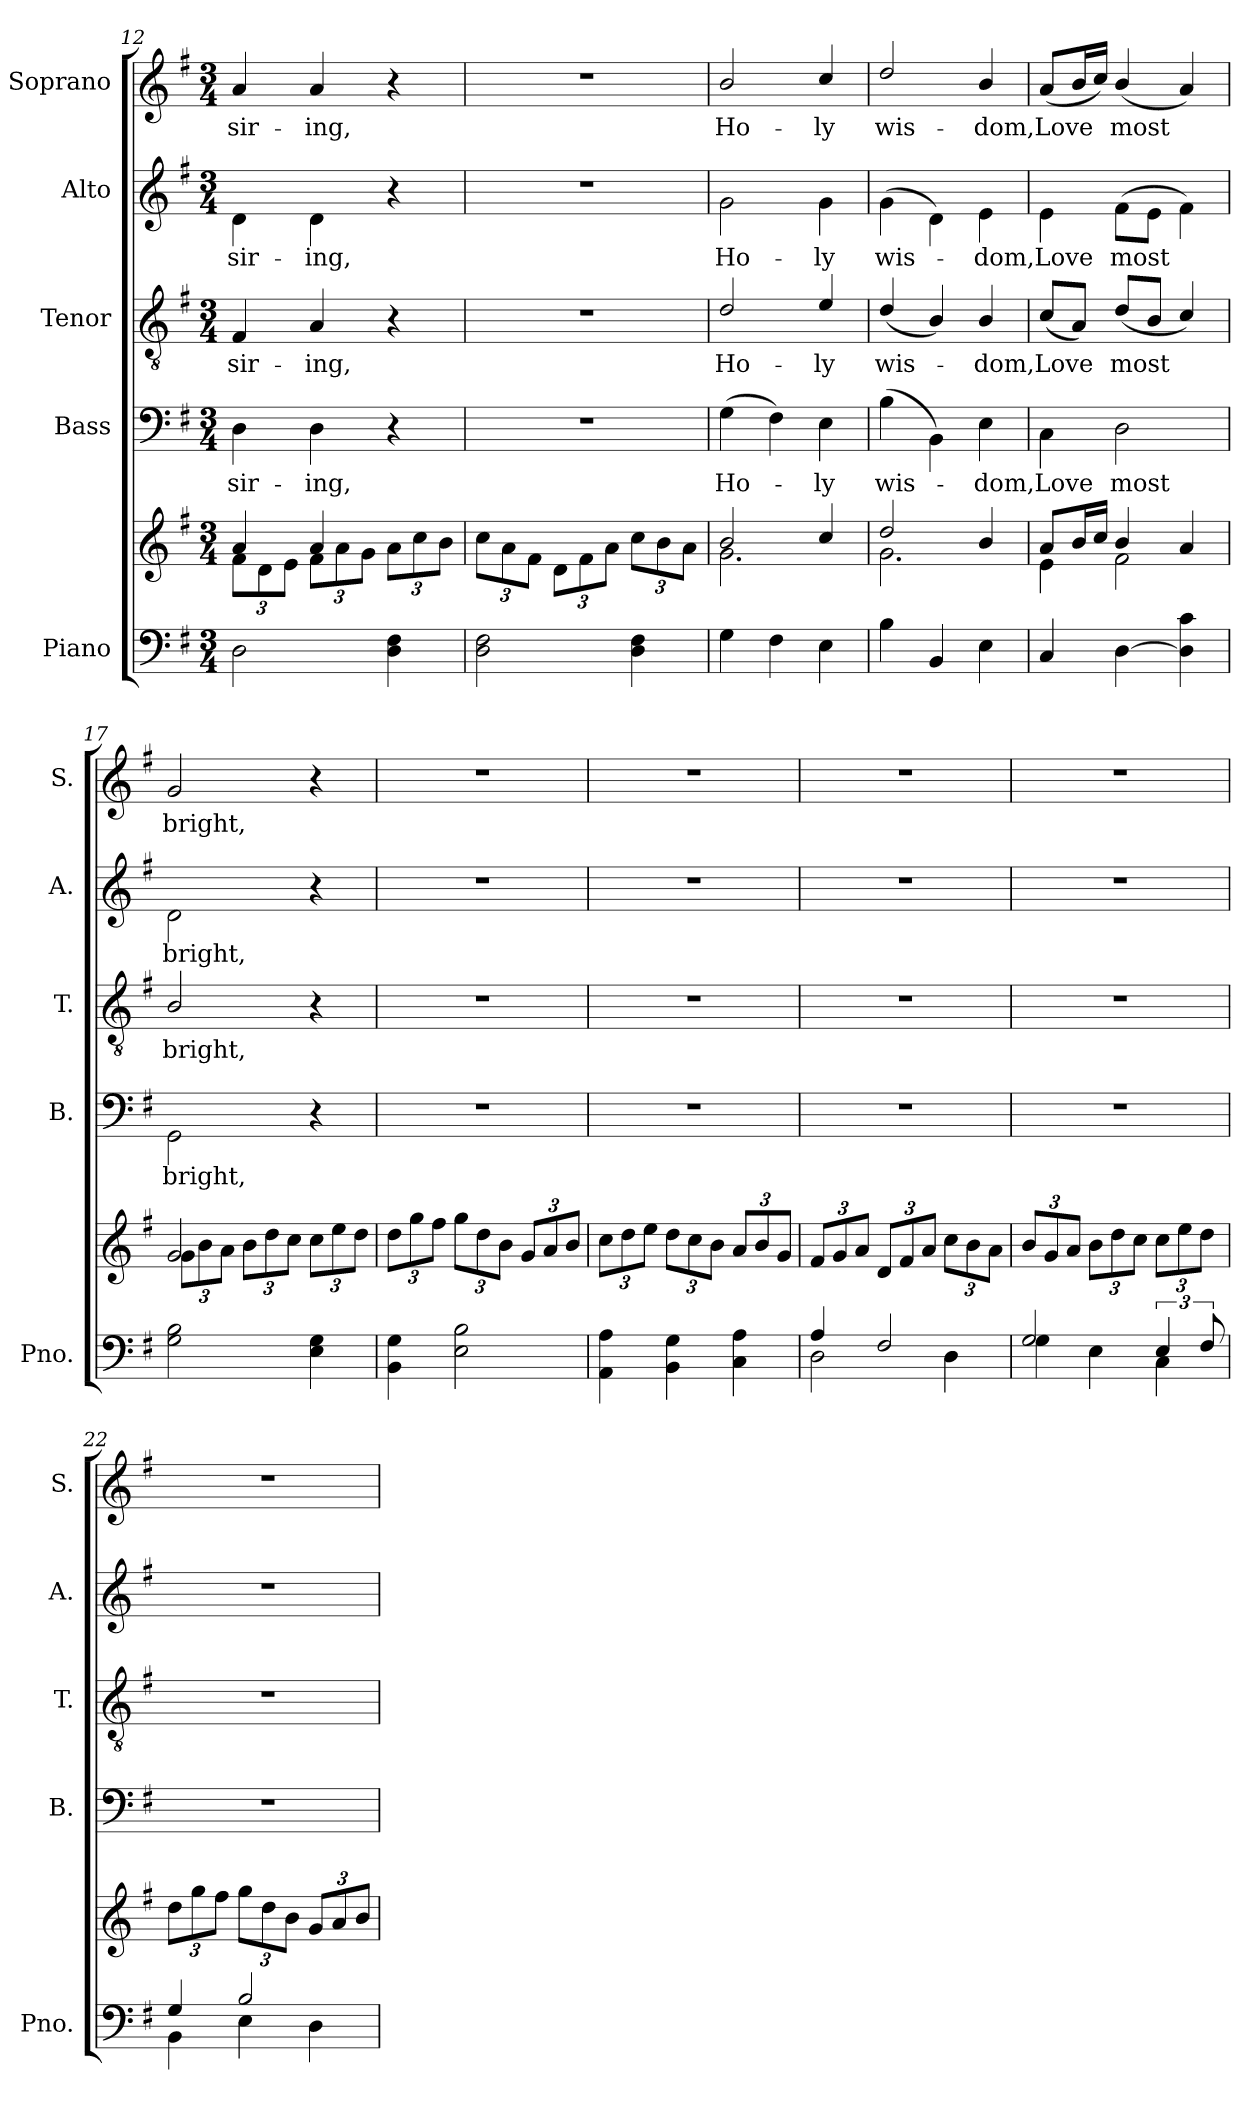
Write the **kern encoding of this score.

**kern	**kern	**kern	**text	**kern	**text	**kern	**text	**kern	**text
*part5	*part5	*part4	*part4	*part3	*part3	*part2	*part2	*part1	*part1
*staff6	*staff5	*staff4	*staff4	*staff3	*staff3	*staff2	*staff2	*staff1	*staff1
*I"Piano	*	*I"Bass	*	*I"Tenor	*	*I"Alto	*	*I"Soprano	*
*I'Pno.	*	*I'B.	*	*I'T.	*	*I'A.	*	*I'S.	*
!!LO:PB:g=z
*clefF4	*clefG2	*clefF4	*	*clefGv2	*	*clefG2	*	*clefG2	*
*k[f#]	*k[f#]	*k[f#]	*	*k[f#]	*	*k[f#]	*	*k[f#]	*
*G:	*G:	*G:	*	*G:	*	*G:	*	*G:	*
*M3/4	*M3/4	*M3/4	*	*M3/4	*	*M3/4	*	*M3/4	*
=12	=12	=12	=12	=12	=12	=12	=12	=12	=12
*	*^	*	*	*	*	*	*	*	*
*	*	*Xbrackettup	*	*	*	*	*	*	*	*
!	!	!	!	!LO:LY:b	!	!LO:LY:b	!	!LO:LY:b	!	!LO:LY:b
2D\	4a/	12f#\L	4D\	-sir-	4F#/	-sir-	4d\	-sir-	4a/	-sir-
.	.	12d\	.	.	.	.	.	.	.	.
.	.	12e\J	.	.	.	.	.	.	.	.
!	!	!	!	!LO:LY:b	!	!LO:LY:b	!	!LO:LY:b	!	!LO:LY:b
.	4a/	12f#\L	4D\	-ing,	4A/	-ing,	4d\	-ing,	4a/	-ing,
.	.	12a\	.	.	.	.	.	.	.	.
.	.	12g\J	.	.	.	.	.	.	.	.
4D\ 4F#\	4ryy	12a\L	4r	.	4r	.	4r	.	4r	.
.	.	12cc\	.	.	.	.	.	.	.	.
.	.	12b\J	.	.	.	.	.	.	.	.
=13	=13	=13	=13	=13	=13	=13	=13	=13	=13	=13
2D\ 2F#\	2.ryy	12cc\L	2.r	.	2.r	.	2.r	.	2.r	.
.	.	12a\	.	.	.	.	.	.	.	.
.	.	12f#\J	.	.	.	.	.	.	.	.
.	.	12d\L	.	.	.	.	.	.	.	.
.	.	12f#\	.	.	.	.	.	.	.	.
.	.	12a\J	.	.	.	.	.	.	.	.
4D\ 4F#\	.	12cc\L	.	.	.	.	.	.	.	.
.	.	12b\	.	.	.	.	.	.	.	.
.	.	12a\J	.	.	.	.	.	.	.	.
=14	=14	=14	=14	=14	=14	=14	=14	=14	=14	=14
!	!	!	!	!LO:LY:b	!	!LO:LY:b	!	!LO:LY:b	!	!LO:LY:b
4G\	2b/	2.g\	(>4G\	Ho-	2d/	Ho-	2g\	Ho-	2b/	Ho-
4F#\	.	.	4F#\)	.	.	.	.	.	.	.
!	!	!	!	!LO:LY:b	!	!LO:LY:b	!	!LO:LY:b	!	!LO:LY:b
4E\	4cc/	.	4E\	-ly	4e/	-ly	4g\	-ly	4cc/	-ly
=15	=15	=15	=15	=15	=15	=15	=15	=15	=15	=15
!	!	!	!	!LO:LY:b	!	!LO:LY:b	!	!LO:LY:b	!	!LO:LY:b
4B\	2dd/	2.g\	(>4B\	wis-	(<4d/	wis-	(>4g\	wis-	2dd/	wis-
4BB/	.	.	4BB\)	.	4B/)	.	4d\)	.	.	.
!	!	!	!	!LO:LY:b	!	!LO:LY:b	!	!LO:LY:b	!	!LO:LY:b
4E\	4b/	.	4E\	-dom,	4B/	-dom,	4e\	-dom,	4b/	-dom,
=16	=16	=16	=16	=16	=16	=16	=16	=16	=16	=16
!	!	!	!	!LO:LY:b	!	!LO:LY:b	!	!LO:LY:b	!	!LO:LY:b
4C/	8a/L	4e\	4C\	Love	(<8c/L	Love	4e\	Love	(<8a/L	Love
.	16b/L	.	.	.	8A/J)	.	.	.	16b/L	.
.	16cc/JJ	.	.	.	.	.	.	.	16cc/JJ)	.
!	!	!	!	!LO:LY:b	!	!LO:LY:b	!	!LO:LY:b	!	!LO:LY:b
[4D\	4b/	2f#\	2D\	most	(<8d/L	most	(>8f#\L	most	(<4b/	most
.	.	.	.	.	8B/J	.	8e\J	.	.	.
4D\] 4c\	4a/	.	.	.	4c/)	.	4f#\)	.	4a/)	.
=17	=17	=17	=17	=17	=17	=17	=17	=17	=17	=17
!	!	!	!	!LO:LY:b	!	!LO:LY:b	!	!LO:LY:b	!	!LO:LY:b
2G\ 2B\	2g/	12g\L	2GG\	bright,	2B/	bright,	2d\	bright,	2g/	bright,
.	.	12b\	.	.	.	.	.	.	.	.
.	.	12a\J	.	.	.	.	.	.	.	.
.	.	12b\L	.	.	.	.	.	.	.	.
.	.	12dd\	.	.	.	.	.	.	.	.
.	.	12cc\J	.	.	.	.	.	.	.	.
4E\ 4G\	4ryy	12cc\L	4r	.	4r	.	4r	.	4r	.
.	.	12ee\	.	.	.	.	.	.	.	.
.	.	12dd\J	.	.	.	.	.	.	.	.
*	*v	*v	*	*	*	*	*	*	*	*
!!LO:LB:g=z
=18	=18	=18	=18	=18	=18	=18	=18	=18	=18
4BB\ 4G\	12dd\L	2.r	.	2.r	.	2.r	.	2.r	.
.	12gg\	.	.	.	.	.	.	.	.
.	12ff#\J	.	.	.	.	.	.	.	.
2E\ 2B\	12gg\L	.	.	.	.	.	.	.	.
.	12dd\	.	.	.	.	.	.	.	.
.	12b\J	.	.	.	.	.	.	.	.
.	12g/L	.	.	.	.	.	.	.	.
.	12a/	.	.	.	.	.	.	.	.
.	12b/J	.	.	.	.	.	.	.	.
=19	=19	=19	=19	=19	=19	=19	=19	=19	=19
4AA\ 4A\	12cc\L	2.r	.	2.r	.	2.r	.	2.r	.
.	12dd\	.	.	.	.	.	.	.	.
.	12ee\J	.	.	.	.	.	.	.	.
4BB\ 4G\	12dd\L	.	.	.	.	.	.	.	.
.	12cc\	.	.	.	.	.	.	.	.
.	12b\J	.	.	.	.	.	.	.	.
4C\ 4A\	12a/L	.	.	.	.	.	.	.	.
.	12b/	.	.	.	.	.	.	.	.
.	12g/J	.	.	.	.	.	.	.	.
=20	=20	=20	=20	=20	=20	=20	=20	=20	=20
*^	*	*	*	*	*	*	*	*	*
4A/	2D\	12f#/L	2.r	.	2.r	.	2.r	.	2.r	.
.	.	12g/	.	.	.	.	.	.	.	.
.	.	12a/J	.	.	.	.	.	.	.	.
2F#/	.	12d/L	.	.	.	.	.	.	.	.
.	.	12f#/	.	.	.	.	.	.	.	.
.	.	12a/J	.	.	.	.	.	.	.	.
.	4D\	12cc\L	.	.	.	.	.	.	.	.
.	.	12b\	.	.	.	.	.	.	.	.
.	.	12a\J	.	.	.	.	.	.	.	.
=21	=21	=21	=21	=21	=21	=21	=21	=21	=21	=21
2G/	4G\	12b/L	2.r	.	2.r	.	2.r	.	2.r	.
.	.	12g/	.	.	.	.	.	.	.	.
.	.	12a/J	.	.	.	.	.	.	.	.
.	4E\	12b\L	.	.	.	.	.	.	.	.
.	.	12dd\	.	.	.	.	.	.	.	.
.	.	12cc\J	.	.	.	.	.	.	.	.
6E/	4C\	12cc\L	.	.	.	.	.	.	.	.
.	.	12ee\	.	.	.	.	.	.	.	.
12F#/	.	12dd\J	.	.	.	.	.	.	.	.
=22	=22	=22	=22	=22	=22	=22	=22	=22	=22	=22
4G/	4BB\	12dd\L	2.r	.	2.r	.	2.r	.	2.r	.
.	.	12gg\	.	.	.	.	.	.	.	.
.	.	12ff#\J	.	.	.	.	.	.	.	.
2B/	4E\	12gg\L	.	.	.	.	.	.	.	.
.	.	12dd\	.	.	.	.	.	.	.	.
.	.	12b\J	.	.	.	.	.	.	.	.
.	4D\	12g/L	.	.	.	.	.	.	.	.
.	.	12a/	.	.	.	.	.	.	.	.
.	.	12b/J	.	.	.	.	.	.	.	.
*v	*v	*	*	*	*	*	*	*	*	*
=	=	=	=	=	=	=	=	=	=
*-	*-	*-	*-	*-	*-	*-	*-	*-	*-
